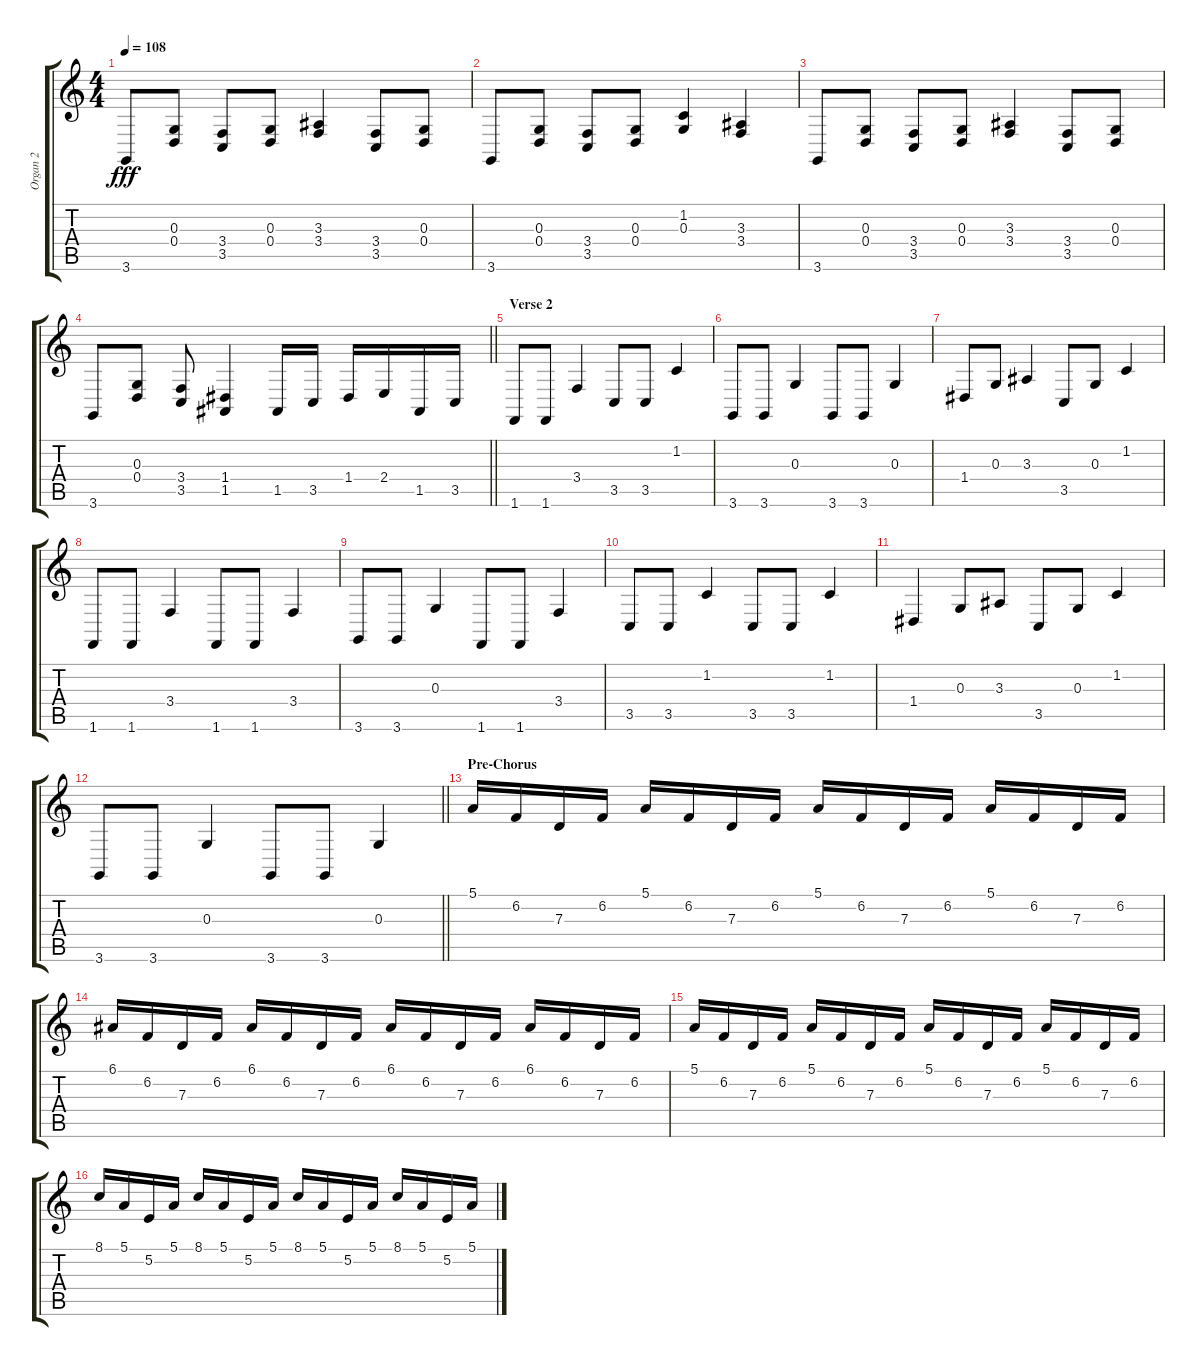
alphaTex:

\track ("Organ 2" "Organ 2") {instrument churchorgan}
\staff {score tabs}
\tuning (E4 B3 G3 D3 A2 E2) {hide}
\ts (4 4)
\tempo 108
\clef g2
\ks c
3.6.8{dy fff} (0.3 0.4).8 (3.4 3.5).8 (0.3 0.4).8 (3.3 3.4).4 (3.4 3.5).8 (0.3 0.4).8 |
3.6.8 (0.3 0.4).8 (3.4 3.5).8 (0.3 0.4).8 (1.2 0.3).4 (3.3 3.4).4 |
3.6.8 (0.3 0.4).8 (3.4 3.5).8 (0.3 0.4).8 (3.3 3.4).4 (3.4 3.5).8 (0.3 0.4).8 |
\barLineRight lightlight
3.6.8 (0.3 0.4).8 (3.4 3.5).8 (1.4 1.5).4 1.5.16 3.5.16 1.4.16 2.4.16 1.5.16 3.5.16 |
\section ("" "Verse 2")
1.6.8 1.6.8 3.4.4 3.5.8 3.5.8 1.2.4 |
3.6.8 3.6.8 0.3.4 3.6.8 3.6.8 0.3.4 |
1.4.8 0.3.8 3.3.4 3.5.8 0.3.8 1.2.4 |
1.6.8 1.6.8 3.4.4 1.6.8 1.6.8 3.4.4 |
3.6.8 3.6.8 0.3.4 1.6.8 1.6.8 3.4.4 |
3.5.8 3.5.8 1.2.4 3.5.8 3.5.8 1.2.4 |
1.4.4 0.3.8 3.3.8 3.5.8 0.3.8 1.2.4 |
\barLineRight lightlight
3.6.8 3.6.8 0.3.4 3.6.8 3.6.8 0.3.4 |
\section ("" "Pre-Chorus")
5.1.16 6.2.16 7.3.16 6.2.16 5.1.16 6.2.16 7.3.16 6.2.16 5.1.16 6.2.16 7.3.16 6.2.16 5.1.16 6.2.16 7.3.16 6.2.16 |
6.1.16 6.2.16 7.3.16 6.2.16 6.1.16 6.2.16 7.3.16 6.2.16 6.1.16 6.2.16 7.3.16 6.2.16 6.1.16 6.2.16 7.3.16 6.2.16 |
5.1.16 6.2.16 7.3.16 6.2.16 5.1.16 6.2.16 7.3.16 6.2.16 5.1.16 6.2.16 7.3.16 6.2.16 5.1.16 6.2.16 7.3.16 6.2.16 |
8.1.16 5.1.16 5.2.16 5.1.16 8.1.16 5.1.16 5.2.16 5.1.16 8.1.16 5.1.16 5.2.16 5.1.16 8.1.16 5.1.16 5.2.16 5.1.16
